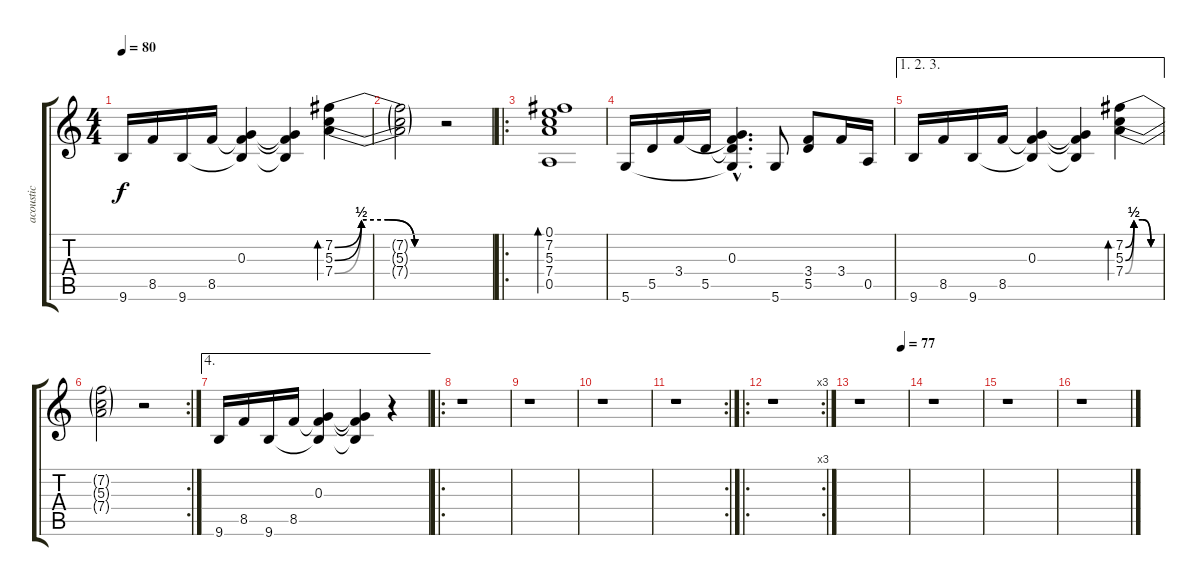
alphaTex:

\track ("acoustic" "acoustic") {instrument acousticguitarsteel}
\staff {score tabs}
\tuning (E4 B3 G3 D3 A2 D2) {hide}
\ts (4 4)
\tempo 80
\clef g2
\ks c
9.6.16{dy f} 8.5.16 9.6.16 8.5.16 (0.3 8.5{t} 9.6{t}).4 (0.3{t} 8.5{t} 9.6{t}).4 (7.2{be (custom 0 0 15 2 30 2 45 0 60 0)} 5.3{be (custom 0 0 15 2 30 2 45 0 60 0)} 7.4{be (custom 0 0 15 2 30 2 45 0 60 0)}).4{bd 240} |
(7.2{t} 5.3{t} 7.4{t}).2 r.2 |
\ro
(0.1 7.2 5.3 7.4 0.5).1{bd 240} |
5.6.16 5.5.16 3.4.16 5.5.16 (0.3{hac} 3.4{hac t} 5.5{hac t} 5.6{hac t}).4{d} 5.6.8 (3.4 5.5).8 3.4.16 0.5.16 |
\ae (1 2 3)
9.6.16 8.5.16 9.6.16 8.5.16 (0.3 8.5{t} 9.6{t}).4 (0.3{t} 8.5{t} 9.6{t}).4 (7.2{be (custom 0 0 15 2 30 2 45 0 60 0)} 5.3{be (custom 0 0 15 2 30 2 45 0 60 0)} 7.4{be (custom 0 0 15 2 30 2 45 0 60 0)}).4{bd 240} |
\rc 2
(7.2{t} 5.3{t} 7.4{t}).2 r.2 |
\ae 4
9.6.16 8.5.16 9.6.16 8.5.16 (0.3 8.5{t} 9.6{t}).4 (0.3{t} 8.5{t} 9.6{t}).4 r.4 |
\ro
r.1 |
r.1 |
r.1 |
\rc 2
r.1 |
\ro
\rc 3
r.1 |
\tempo (77 0.875)
r.1 |
r.1 |
r.1 |
r.1
